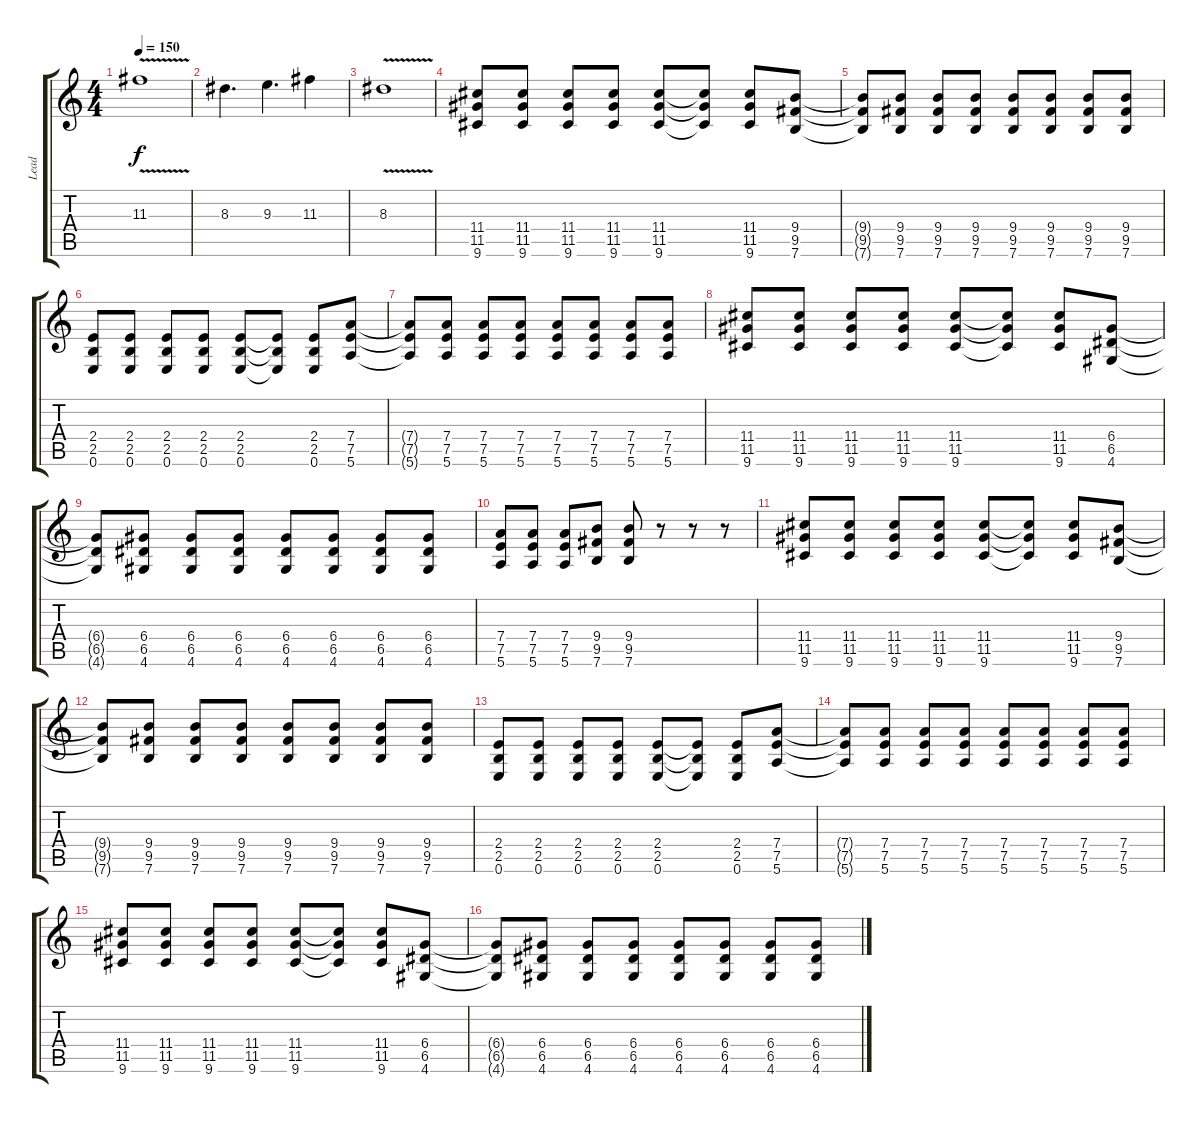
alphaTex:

\track ("Lead" "Lead") {instrument overdrivenguitar}
\staff {score tabs}
\tuning (E4 B3 G3 D3 A2 E2) {hide}
\ts (4 4)
\tempo 150
\clef g2
\ks c
11.3{v t}.1{dy f} |
8.3.4{d} 9.3.4{d} 11.3.4 |
8.3{v}.1 |
(11.4 11.5 9.6).8 (11.4 11.5 9.6).8 (11.4 11.5 9.6).8 (11.4 11.5 9.6).8 (11.4 11.5 9.6).8 (11.4{t} 11.5{t} 9.6{t}).8 (11.4 11.5 9.6).8 (9.4 9.5 7.6).8 |
(9.4{t} 9.5{t} 7.6{t}).8 (9.4 9.5 7.6).8 (9.4 9.5 7.6).8 (9.4 9.5 7.6).8 (9.4 9.5 7.6).8 (9.4 9.5 7.6).8 (9.4 9.5 7.6).8 (9.4 9.5 7.6).8 |
(2.4 2.5 0.6).8 (2.4 2.5 0.6).8 (2.4 2.5 0.6).8 (2.4 2.5 0.6).8 (2.4 2.5 0.6).8 (2.4{t} 2.5{t} 0.6{t}).8 (2.4 2.5 0.6).8 (7.4 7.5 5.6).8 |
(7.4{t} 7.5{t} 5.6{t}).8 (7.4 7.5 5.6).8 (7.4 7.5 5.6).8 (7.4 7.5 5.6).8 (7.4 7.5 5.6).8 (7.4 7.5 5.6).8 (7.4 7.5 5.6).8 (7.4 7.5 5.6).8 |
(11.4 11.5 9.6).8 (11.4 11.5 9.6).8 (11.4 11.5 9.6).8 (11.4 11.5 9.6).8 (11.4 11.5 9.6).8 (11.4{t} 11.5{t} 9.6{t}).8 (11.4 11.5 9.6).8 (6.4 6.5 4.6).8 |
(6.4{t} 6.5{t} 4.6{t}).8 (6.4 6.5 4.6).8 (6.4 6.5 4.6).8 (6.4 6.5 4.6).8 (6.4 6.5 4.6).8 (6.4 6.5 4.6).8 (6.4 6.5 4.6).8 (6.4 6.5 4.6).8 |
(7.4 7.5 5.6).8 (7.4 7.5 5.6).8 (7.4 7.5 5.6).8 (9.4 9.5 7.6).8 (9.4 9.5 7.6).8 r.8 r.8 r.8 |
(11.4 11.5 9.6).8 (11.4 11.5 9.6).8 (11.4 11.5 9.6).8 (11.4 11.5 9.6).8 (11.4 11.5 9.6).8 (11.4{t} 11.5{t} 9.6{t}).8 (11.4 11.5 9.6).8 (9.4 9.5 7.6).8 |
(9.4{t} 9.5{t} 7.6{t}).8 (9.4 9.5 7.6).8 (9.4 9.5 7.6).8 (9.4 9.5 7.6).8 (9.4 9.5 7.6).8 (9.4 9.5 7.6).8 (9.4 9.5 7.6).8 (9.4 9.5 7.6).8 |
(2.4 2.5 0.6).8 (2.4 2.5 0.6).8 (2.4 2.5 0.6).8 (2.4 2.5 0.6).8 (2.4 2.5 0.6).8 (2.4{t} 2.5{t} 0.6{t}).8 (2.4 2.5 0.6).8 (7.4 7.5 5.6).8 |
(7.4{t} 7.5{t} 5.6{t}).8 (7.4 7.5 5.6).8 (7.4 7.5 5.6).8 (7.4 7.5 5.6).8 (7.4 7.5 5.6).8 (7.4 7.5 5.6).8 (7.4 7.5 5.6).8 (7.4 7.5 5.6).8 |
(11.4 11.5 9.6).8 (11.4 11.5 9.6).8 (11.4 11.5 9.6).8 (11.4 11.5 9.6).8 (11.4 11.5 9.6).8 (11.4{t} 11.5{t} 9.6{t}).8 (11.4 11.5 9.6).8 (6.4 6.5 4.6).8 |
(6.4{t} 6.5{t} 4.6{t}).8 (6.4 6.5 4.6).8 (6.4 6.5 4.6).8 (6.4 6.5 4.6).8 (6.4 6.5 4.6).8 (6.4 6.5 4.6).8 (6.4 6.5 4.6).8 (6.4 6.5 4.6).8
